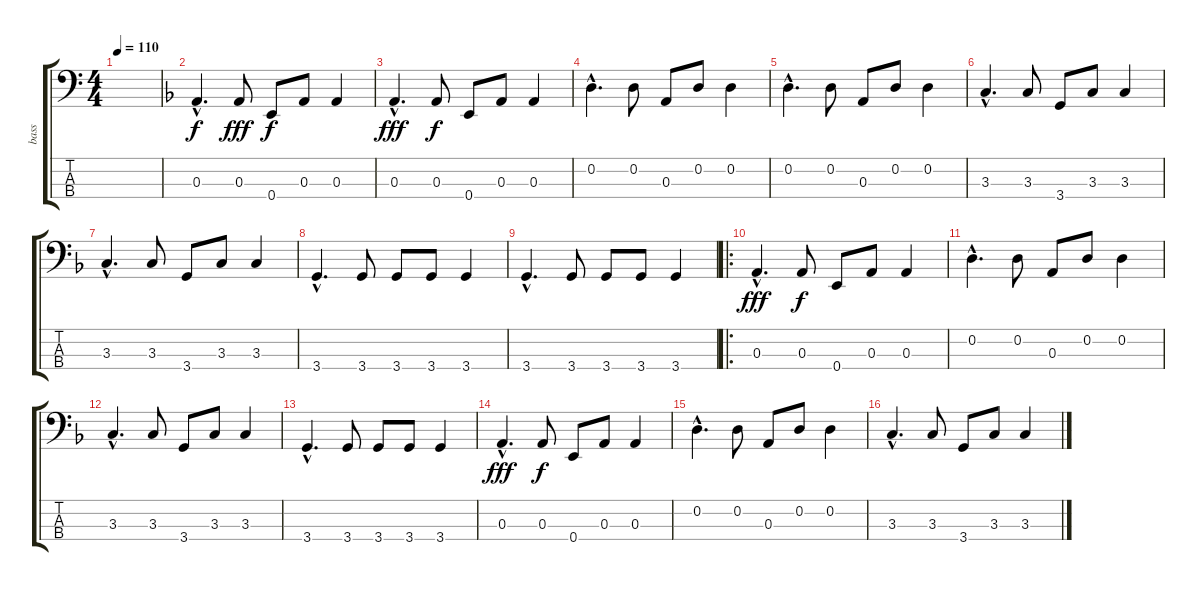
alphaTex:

\track ("bass" "bass") {instrument electricbassfinger}
\staff {score tabs}
\tuning (G2 D2 A1 E1) {hide}
\ts (4 4)
\tempo 110
\clef f4
\ks c
|
\ks f
0.3{hac}.4{d} 0.3.8{dy fff} 0.4.8{dy f} 0.3.8 0.3.4 |
0.3{hac}.4{d dy fff} 0.3.8{dy f} 0.4.8 0.3.8 0.3.4 |
0.2{hac}.4{d} 0.2.8 0.3.8 0.2.8 0.2.4 |
0.2{hac}.4{d} 0.2.8 0.3.8 0.2.8 0.2.4 |
3.3{hac}.4{d} 3.3.8 3.4.8 3.3.8 3.3.4 |
3.3{hac}.4{d} 3.3.8 3.4.8 3.3.8 3.3.4 |
3.4{hac}.4{d} 3.4.8 3.4.8 3.4.8 3.4.4 |
3.4{hac}.4{d} 3.4.8 3.4.8 3.4.8 3.4.4 |
\ro
0.3{hac}.4{d dy fff} 0.3.8{dy f} 0.4.8 0.3.8 0.3.4 |
0.2{hac}.4{d} 0.2.8 0.3.8 0.2.8 0.2.4 |
3.3{hac}.4{d} 3.3.8 3.4.8 3.3.8 3.3.4 |
3.4{hac}.4{d} 3.4.8 3.4.8 3.4.8 3.4.4 |
0.3{hac}.4{d dy fff} 0.3.8{dy f} 0.4.8 0.3.8 0.3.4 |
0.2{hac}.4{d} 0.2.8 0.3.8 0.2.8 0.2.4 |
3.3{hac}.4{d} 3.3.8 3.4.8 3.3.8 3.3.4
